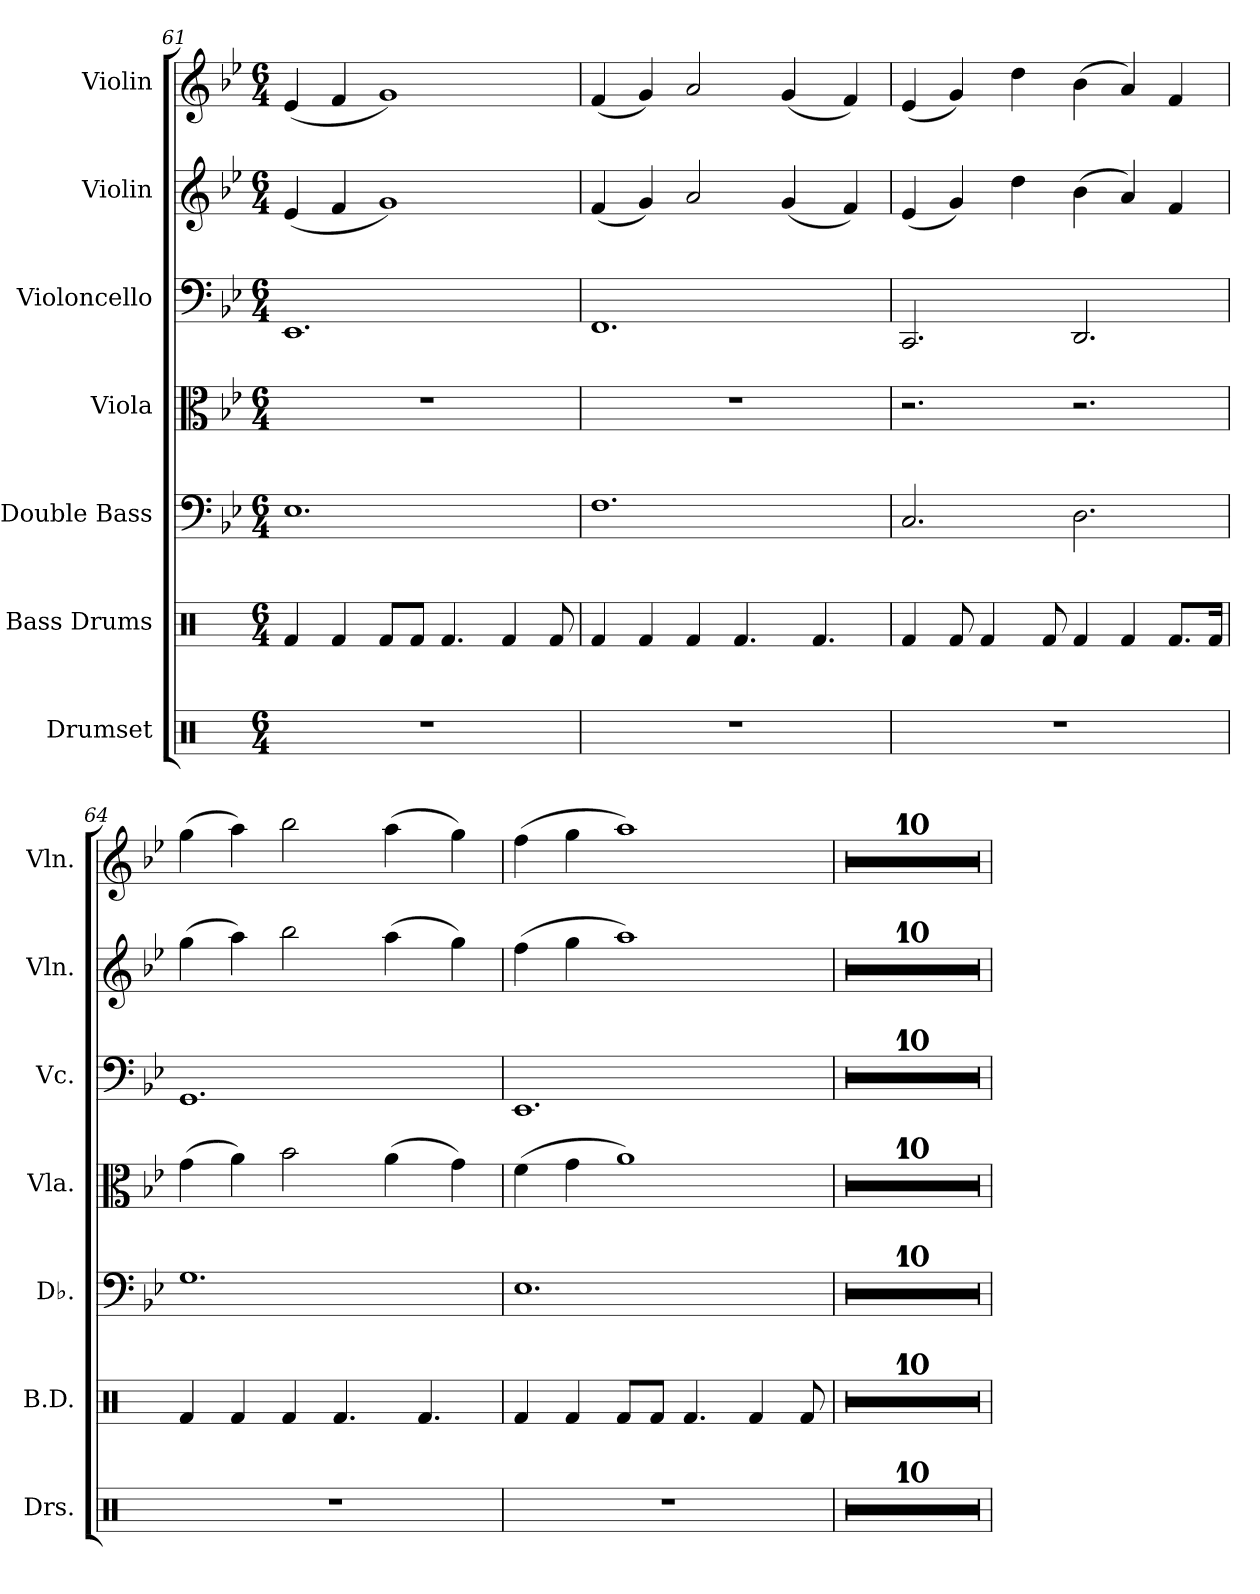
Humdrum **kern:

**kern	**kern	**kern	**kern	**kern	**kern	**kern
*part7	*part6	*part5	*part4	*part3	*part2	*part1
*staff7	*staff6	*staff5	*staff4	*staff3	*staff2	*staff1
*I"Drumset	*I"Bass Drums	*I"Double Bass	*I"Viola	*I"Violoncello	*I"Violin	*I"Violin
*I'Drs.	*I'B.D.	*I'Db.	*I'Vla.	*I'Vc.	*I'Vln.	*I'Vln.
*clefX	*clefX	*clefF4	*clefC3	*clefF4	*clefG2	*clefG2
*	*	*ITrd7c12	*	*	*	*
*k[]	*k[]	*k[b-e-]	*k[b-e-]	*k[b-e-]	*k[b-e-]	*k[b-e-]
*M6/4	*M6/4	*M6/4	*M6/4	*M6/4	*M6/4	*M6/4
=61	=61	=61	=61	=61	=61	=61
1.r	4Rf/	1.EE-	1.r	1.EE-	(4e-/	(4e-/
.	4Rf/	.	.	.	4f/	4f/
.	8Rf/L	.	.	.	1g)	1g)
.	8Rf/J	.	.	.	.	.
.	4.Rf/	.	.	.	.	.
.	4Rf/	.	.	.	.	.
.	8Rf/	.	.	.	.	.
=62	=62	=62	=62	=62	=62	=62
1.r	4Rf/	1.FF	1.r	1.FF	(4f/	(4f/
.	4Rf/	.	.	.	4g/)	4g/)
.	4Rf/	.	.	.	2a/	2a/
.	4.Rf/	.	.	.	.	.
.	.	.	.	.	(4g/	(4g/
.	4.Rf/	.	.	.	.	.
.	.	.	.	.	4f/)	4f/)
=63	=63	=63	=63	=63	=63	=63
1.r	4Rf/	2.CC/	2.r	2.CC/	(4e-/	(4e-/
.	8Rf/	.	.	.	4g/)	4g/)
.	4Rf/	.	.	.	.	.
.	.	.	.	.	4dd\	4dd\
.	8Rf/	.	.	.	.	.
.	4Rf/	2.DD\	2.r	2.DD/	(4b-\	(4b-\
.	4Rf/	.	.	.	4a/)	4a/)
.	8.Rf/L	.	.	.	4f/	4f/
.	16Rf/Jk	.	.	.	.	.
=64	=64	=64	=64	=64	=64	=64
1.r	4Rf/	1.GG	(4g\	1.GG	(4gg\	(4gg\
.	4Rf/	.	4a\)	.	4aa\)	4aa\)
.	4Rf/	.	2b-\	.	2bb-\	2bb-\
.	4.Rf/	.	.	.	.	.
.	.	.	(4a\	.	(4aa\	(4aa\
.	4.Rf/	.	.	.	.	.
.	.	.	4g\)	.	4gg\)	4gg\)
=65	=65	=65	=65	=65	=65	=65
1.r	4Rf/	1.EE-	(4f\	1.EE-	(4ff\	(4ff\
.	4Rf/	.	4g\	.	4gg\	4gg\
.	8Rf/L	.	1a)	.	1aa)	1aa)
.	8Rf/J	.	.	.	.	.
.	4.Rf/	.	.	.	.	.
.	4Rf/	.	.	.	.	.
.	8Rf/	.	.	.	.	.
=66	=66	=66	=66	=66	=66	=66
1.r	1.r	1.r	1.r	1.r	1.r	1.r
=67	=67	=67	=67	=67	=67	=67
1.r	1.r	1.r	1.r	1.r	1.r	1.r
=68	=68	=68	=68	=68	=68	=68
1.r	1.r	1.r	1.r	1.r	1.r	1.r
=69	=69	=69	=69	=69	=69	=69
1.r	1.r	1.r	1.r	1.r	1.r	1.r
=70	=70	=70	=70	=70	=70	=70
1.r	1.r	1.r	1.r	1.r	1.r	1.r
=71	=71	=71	=71	=71	=71	=71
1.r	1.r	1.r	1.r	1.r	1.r	1.r
=72	=72	=72	=72	=72	=72	=72
1.r	1.r	1.r	1.r	1.r	1.r	1.r
=73	=73	=73	=73	=73	=73	=73
1.r	1.r	1.r	1.r	1.r	1.r	1.r
=74	=74	=74	=74	=74	=74	=74
1.r	1.r	1.r	1.r	1.r	1.r	1.r
=75	=75	=75	=75	=75	=75	=75
1.r	1.r	1.r	1.r	1.r	1.r	1.r
=	=	=	=	=	=	=
*-	*-	*-	*-	*-	*-	*-
